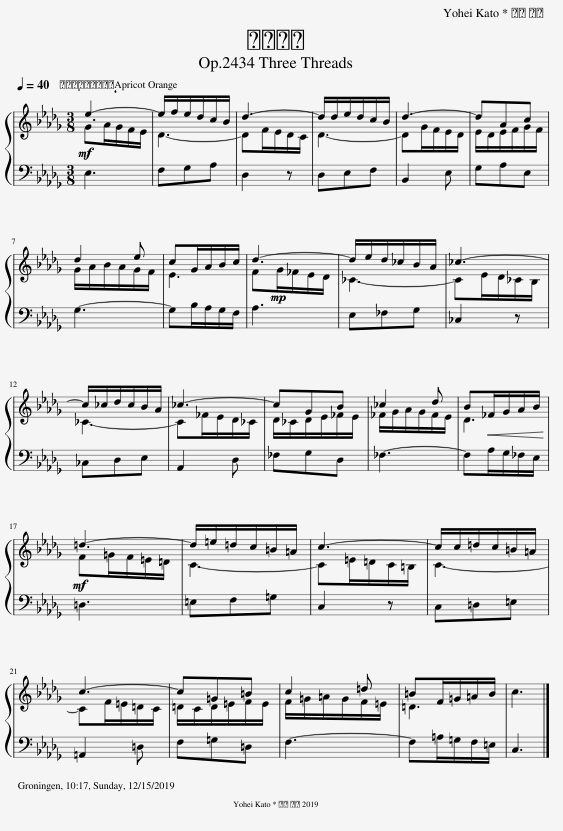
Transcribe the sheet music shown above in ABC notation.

X:1
%%score { ( 1 2 ) | 3 }
L:1/8
Q:1/4=40
M:3/8
I:linebreak $
K:Db
V:1 treble
V:2 treble
V:3 bass
V:1
!mf! GA/G/F/E/ | e/f/e/d/c/B/ | d3- | d/d/e/d/c/B/ | d3- | %5
 dAc |$ d2 e | cG/A/B/c/ | F!mp!G/_F/E/D/ | d/e/d/_c/B/A/ | %10
 _c3- |$ c/_c/d/c/B/A/ | _c3- | cGB | _c2 d | %15
 B!<(!_F/G/A/B/!<)! |$!mf! F=G/F/=E/=D/ | d/=e/=d/c/=B/=A/ | c3- | c/c/=d/c/=B/=A/ |$ %20
 c3- | c=G=B | c2 =d | =BF/=G/=A/B/ | c3 |] %25
V:2
 e3- | D3- | DF/E/D/C/ | D3- | DG/F/E/D/ | %5
 E/D/E/F/G/F/ |$ G/A/B/A/G/F/ | E3 | d3- | _C3- | %10
 CE/D/_C/B,/ |$ _C3- | C_F/E/D/_C/ | D/_C/D/E/_F/E/ | _F/G/A/G/F/E/ | %15
 D3 |$ =d3- | C3- | C=E/=D/C/=B,/ | C3- |$ %20
 CF/=E/=D/C/ | =D/C/D/=E/F/E/ | F/=G/=A/G/F/=E/ | =D3 | x3 |] %25
V:3
 E,3 | F,G,A, | D,2 z | D,E,F, | B,,2 E, | %5
 G,A,E, |$ G,3- | G,B,/A,/G,/F,/ | A,3 | E,_F,G, | %10
 _C,2 z |$ _C,D,E, | A,,2 D, | _F,G,D, | _F,3- | %15
 F,A,/G,/_F,/E,/ |$ =D,3 | =E,F,=G, | C,2 z | C,=D,=E, |$ %20
 =A,,2 =D, | F,=G,=D, | F,3- | F,=A,/=G,/F,/=E,/ | C,3 |] %25
